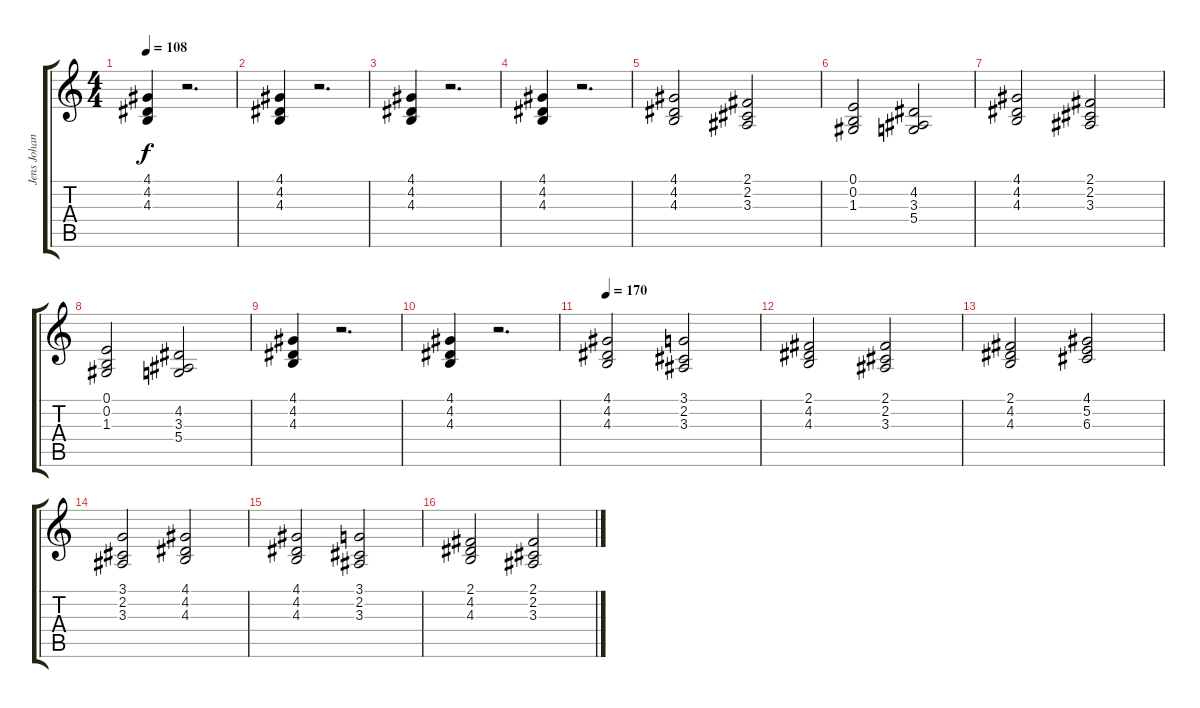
\track ("Jens Johansson" "Jens Johan") {instrument choiraahs}
\staff {score tabs}
\tuning (E4 B3 G3 D3 A2 E2) {hide}
\ts (4 4)
\tempo 108
\clef g2
\ks c
(4.1 4.2 4.3).4{dy f instrument choiraahs} r.2{d} |
(4.1 4.2 4.3).4 r.2{d} |
(4.1 4.2 4.3).4 r.2{d} |
(4.1 4.2 4.3).4 r.2{d} |
(4.1 4.2 4.3).2 (2.1 2.2 3.3).2 |
(0.1 0.2 1.3).2 (4.2 3.3 5.4).2 |
(4.1 4.2 4.3).2 (2.1 2.2 3.3).2 |
(0.1 0.2 1.3).2 (4.2 3.3 5.4).2 |
(4.1 4.2 4.3).4 r.2{d} |
(4.1 4.2 4.3).4 r.2{d} |
\tempo 170
(4.1 4.2 4.3).2 (3.1 2.2 3.3).2 |
(2.1 4.2 4.3).2 (2.1 2.2 3.3).2 |
(2.1 4.2 4.3).2 (4.1 5.2 6.3).2 |
(3.1 2.2 3.3).2 (4.1 4.2 4.3).2 |
(4.1 4.2 4.3).2 (3.1 2.2 3.3).2 |
(2.1 4.2 4.3).2 (2.1 2.2 3.3).2
